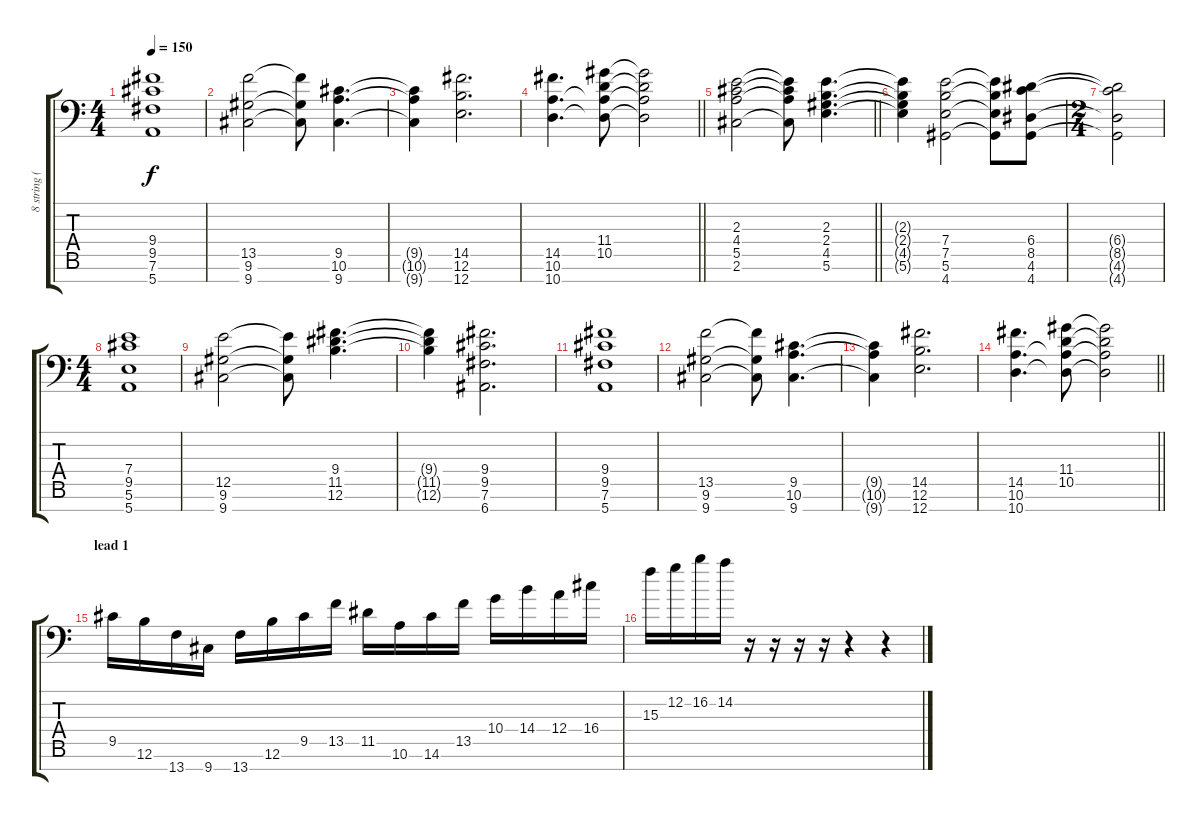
\track ("8 string (low 7)" "8 string (") {instrument overdrivenguitar}
\staff {score tabs}
\tuning (B3 G3 D3 A2 E2 B1 E1) {hide}
\ts (4 4)
\tempo 150
\clef f4
\ks c
(9.4 9.5 7.6 5.7).1{dy f} |
(13.5 9.6 9.7).2 (13.5{t} 9.6{t} 9.7{t}).8 (9.5 10.6 9.7).4{d} |
(9.5{t} 10.6{t} 9.7{t}).4 (14.5 12.6 12.7).2{d} |
\barLineRight lightlight
(14.5 10.6 10.7).4{d} (11.4 10.5 10.6{t} 10.7{t}).8 (11.4{t} 10.5{t} 10.6{t} 10.7{t}).2 |
\barLineRight lightlight
(2.3 4.4 5.5 2.6).2{volume 13} (2.3{t} 4.4{t} 5.5{t} 2.6{t}).8 (2.3 2.4 4.5 5.6).4{d} |
(2.3{t} 2.4{t} 4.5{t} 5.6{t}).4 (7.4 7.5 5.6 4.7).2 (7.4{t} 7.5{t} 5.6{t} 4.7{t}).8 (6.4 8.5 4.6 4.7).8 |
\ts (2 4)
(6.4{t} 8.5{t} 4.6{t} 4.7{t}).2 |
\ts (4 4)
(7.4 9.5 5.6 5.7).1 |
(12.5 9.6 9.7).2 (12.5{t} 9.6{t} 9.7{t}).8 (9.4 11.5 12.6).4{d} |
(9.4{t} 11.5{t} 12.6{t}).4 (9.4 9.5 7.6 6.7).2{d} |
(9.4 9.5 7.6 5.7).1 |
(13.5 9.6 9.7).2 (13.5{t} 9.6{t} 9.7{t}).8 (9.5 10.6 9.7).4{d} |
(9.5{t} 10.6{t} 9.7{t}).4 (14.5 12.6 12.7).2{d} |
\barLineRight lightlight
(14.5 10.6 10.7).4{d} (11.4 10.5 10.6{t} 10.7{t}).8 (11.4{t} 10.5{t} 10.6{t} 10.7{t}).2 |
\section ("" "lead 1")
9.5.16 12.6.16 13.7.16 9.7.16 13.7.16 12.6.16 9.5.16 13.5.16 11.5.16 10.6.16 14.6.16 13.5.16 10.4.16 14.4.16 12.4.16 16.4.16 |
15.3.16 12.2.16 16.2.16 14.2.16 r.16 r.16 r.16 r.16 r.4 r.4
